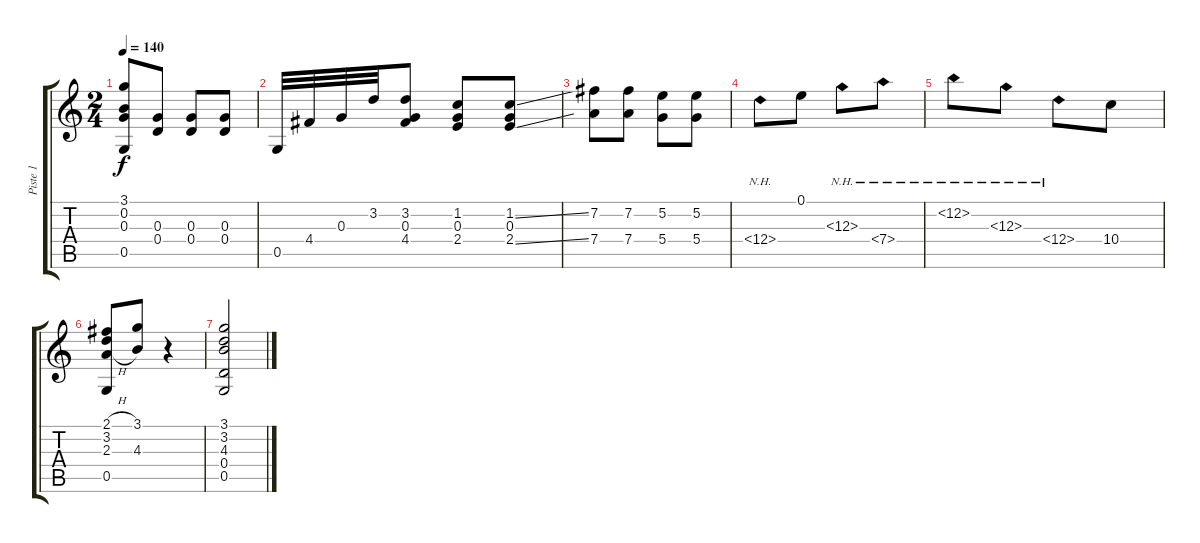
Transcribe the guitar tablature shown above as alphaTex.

\track ("Piste 1" "Piste 1") {instrument acousticguitarnylon}
\staff {score tabs}
\tuning (E4 B3 G3 D3 G2 D2) {hide}
\ts (2 4)
\tempo 140
\clef g2
\ks c
(3.1 0.2 0.3 0.5).8{dy f} (0.3 0.4).8 (0.3 0.4).8 (0.3 0.4).8 |
0.5.32 4.4.32 0.3.32 3.2.32 (3.2 0.3 4.4).8 (1.2 0.3 2.4).8 (1.2{ss} 0.3 2.4{ss}).8 |
(7.2 7.4).8 (7.2 7.4).8 (5.2 5.4).8 (5.2 5.4).8 |
12.4{nh}.8 0.1.8 12.3{nh}.8 7.4{nh}.8 |
12.2{nh}.8 12.3{nh}.8 12.4{nh}.8 10.4.8 |
(2.1{h} 3.2 2.3{h} 0.5).8 (3.1 4.3).8 r.4 |
(3.1 3.2 4.3 0.4 0.5).2
